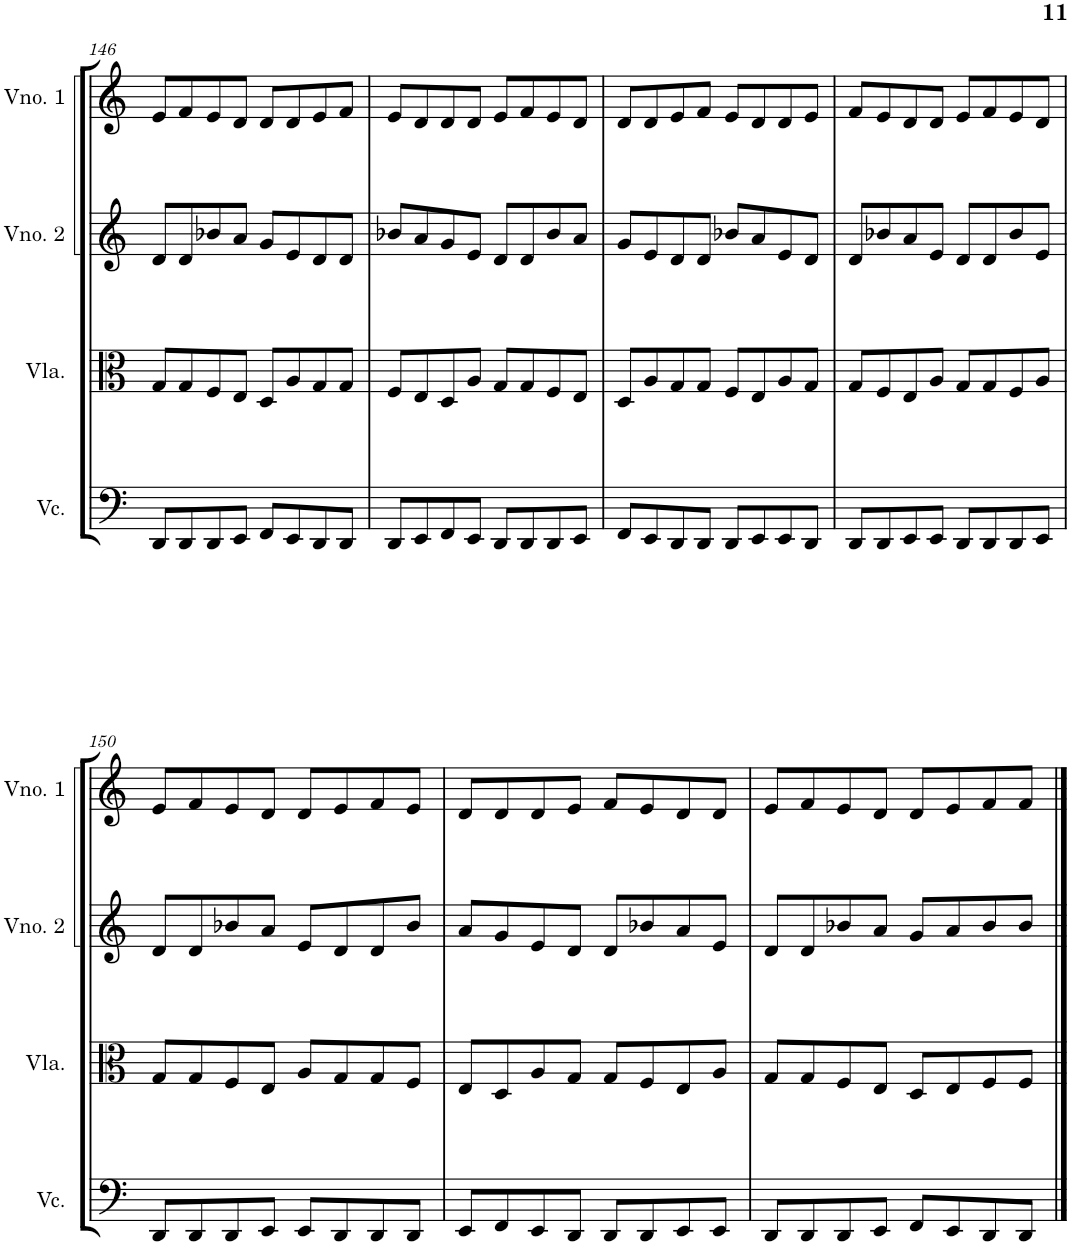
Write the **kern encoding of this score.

**kern	**kern	**kern	**kern
*part4	*part3	*part2	*part1
*staff4	*staff3	*staff2	*staff1
*I"Violoncelo	*I"Viola	*I"Violino 2	*I"Violino 1
*I'Vc.	*I'Vla.	*I'Vno. 2	*I'Vno. 1
!!LO:PB:g=z
*clefF4	*clefC3	*clefG2	*clefG2
*k[]	*k[]	*k[]	*k[]
*M4/4	*M4/4	*M4/4	*M4/4
=146	=146	=146	=146
8DD/L	8G/L	8d/L	8e/L
8DD/	8G/	8d/	8f/
8DD/	8F/	8b-X/	8e/
8EE/J	8E/J	8a/J	8d/J
8FF/L	8D/L	8g/L	8d/L
8EE/	8A/	8e/	8d/
8DD/	8G/	8d/	8e/
8DD/J	8G/J	8d/J	8f/J
=147	=147	=147	=147
8DD/L	8F/L	8b-X/L	8e/L
8EE/	8E/	8a/	8d/
8FF/	8D/	8g/	8d/
8EE/J	8A/J	8e/J	8d/J
8DD/L	8G/L	8d/L	8e/L
8DD/	8G/	8d/	8f/
8DD/	8F/	8b-/	8e/
8EE/J	8E/J	8a/J	8d/J
=148	=148	=148	=148
8FF/L	8D/L	8g/L	8d/L
8EE/	8A/	8e/	8d/
8DD/	8G/	8d/	8e/
8DD/J	8G/J	8d/J	8f/J
8DD/L	8F/L	8b-X/L	8e/L
8EE/	8E/	8a/	8d/
8EE/	8A/	8e/	8d/
8DD/J	8G/J	8d/J	8e/J
=149	=149	=149	=149
8DD/L	8G/L	8d/L	8f/L
8DD/	8F/	8b-X/	8e/
8EE/	8E/	8a/	8d/
8EE/J	8A/J	8e/J	8d/J
8DD/L	8G/L	8d/L	8e/L
8DD/	8G/	8d/	8f/
8DD/	8F/	8b-/	8e/
8EE/J	8A/J	8e/J	8d/J
!!LO:LB:g=z
=150	=150	=150	=150
8DD/L	8G/L	8d/L	8e/L
8DD/	8G/	8d/	8f/
8DD/	8F/	8b-X/	8e/
8EE/J	8E/J	8a/J	8d/J
8EE/L	8A/L	8e/L	8d/L
8DD/	8G/	8d/	8e/
8DD/	8G/	8d/	8f/
8DD/J	8F/J	8b-/J	8e/J
=151	=151	=151	=151
8EE/L	8E/L	8a/L	8d/L
8FF/	8D/	8g/	8d/
8EE/	8A/	8e/	8d/
8DD/J	8G/J	8d/J	8e/J
8DD/L	8G/L	8d/L	8f/L
8DD/	8F/	8b-X/	8e/
8EE/	8E/	8a/	8d/
8EE/J	8A/J	8e/J	8d/J
=152	=152	=152	=152
8DD/L	8G/L	8d/L	8e/L
8DD/	8G/	8d/	8f/
8DD/	8F/	8b-X/	8e/
8EE/J	8E/J	8a/J	8d/J
8FF/L	8D/L	8g/L	8d/L
8EE/	8E/	8a/	8e/
8DD/	8F/	8b-/	8f/
8DD/J	8F/J	8b-/J	8f/J
==	==	==	==
*-	*-	*-	*-
